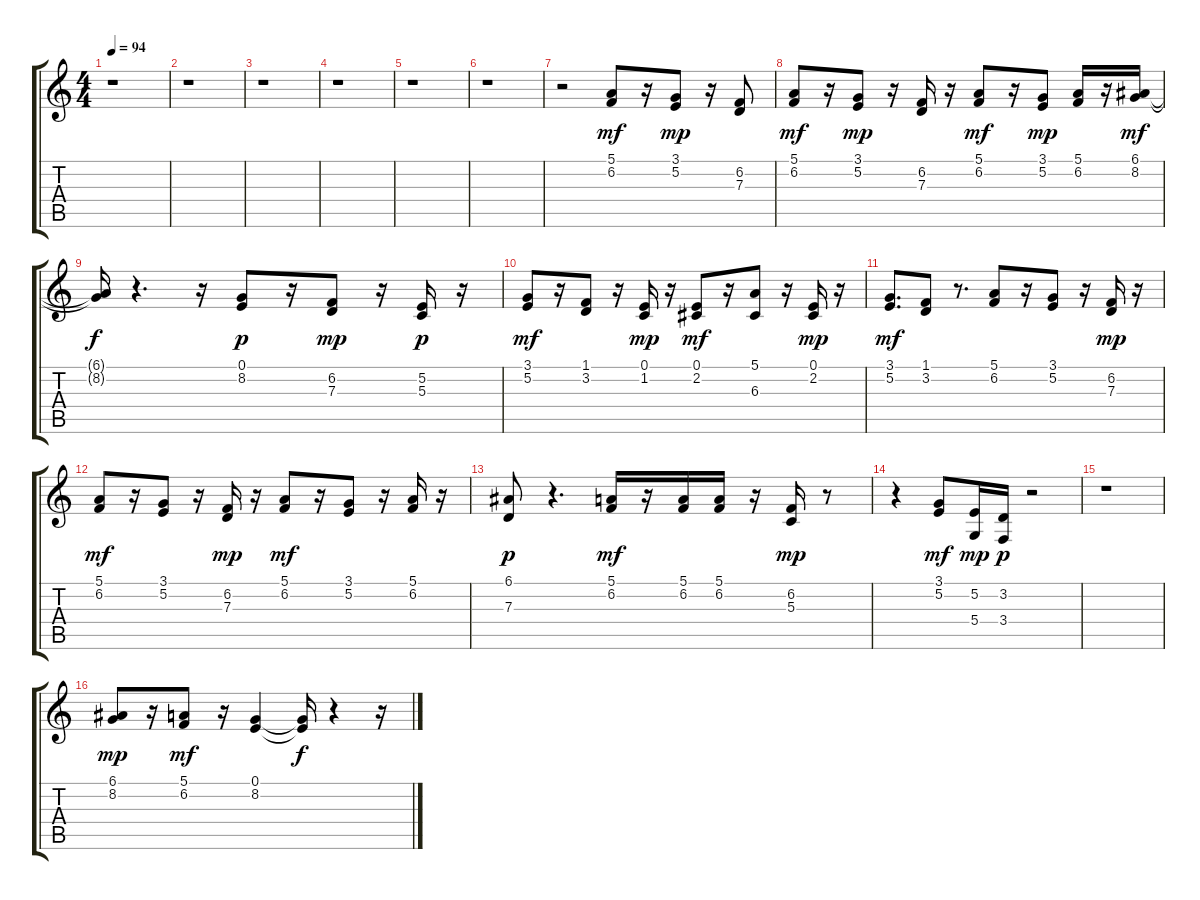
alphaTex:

\track "" {instrument choiraahs}
\staff {score tabs}
\tuning (E4 B3 G3 D3 A2 E2) {hide}
\ts (4 4)
\tempo 94
\clef g2
\ks c
r.1{dy p} |
r.1 |
r.1 |
r.1 |
r.1 |
r.1 |
r.2 (5.1 6.2).8{dy mf} r.16 (3.1 5.2).8{dy mp} r.16 (6.2 7.3).8 |
(5.1 6.2).8{dy mf} r.16 (3.1 5.2).8{dy mp} r.16 (6.2 7.3).16 r.16 (5.1 6.2).8{dy mf} r.16 (3.1 5.2).8{dy mp} (5.1 6.2).16 r.16 (6.1 8.2).16{dy mf} |
(6.1{t} 8.2{t}).16{dy f} r.4{d} r.16 (0.1 8.2).8{dy p} r.16 (6.2 7.3).8{dy mp} r.16 (5.2 5.3).16{dy p} r.16 |
(3.1 5.2).8{dy mf} r.16 (1.1 3.2).8 r.16 (0.1 1.2).16{dy mp} r.16 (0.1 2.2).8{dy mf} r.16 (5.1 6.3).8 r.16 (0.1 2.2).16{dy mp} r.16 |
(3.1 5.2).8{d dy mf} (1.1 3.2).8 r.8{d} (5.1 6.2).8 r.16 (3.1 5.2).8 r.16 (6.2 7.3).16{dy mp} r.16 |
(5.1 6.2).8{dy mf} r.16 (3.1 5.2).8 r.16 (6.2 7.3).16{dy mp} r.16 (5.1 6.2).8{dy mf} r.16 (3.1 5.2).8 r.16 (5.1 6.2).16 r.16 |
(6.1 7.3).8{dy p} r.4{d} (5.1 6.2).16{dy mf} r.16 (5.1 6.2).16 (5.1 6.2).16 r.16 (6.2 5.3).16{dy mp} r.8 |
r.4 (3.1 5.2).8{dy mf} (5.2 5.4).16{dy mp} (3.2 3.4).16{dy p} r.2 |
r.1 |
(6.1 8.2).8{dy mp} r.16 (5.1 6.2).8{dy mf} r.16 (0.1 8.2).4 (0.1{t} 8.2{t}).16{dy f} r.4 r.16
